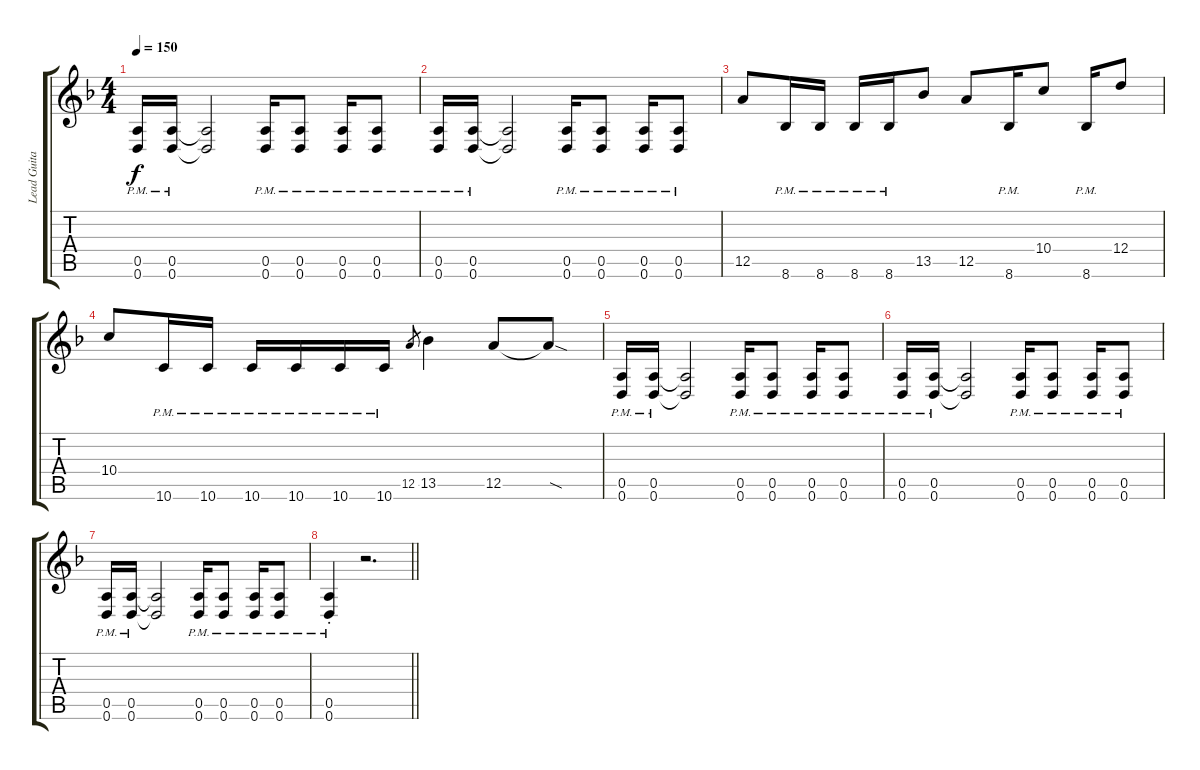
\track ("Lead Guitar" "Lead Guita") {instrument distortionguitar}
\staff {score tabs}
\tuning (E4 B3 G3 D3 A2 D2) {hide}
\ts (4 4)
\tempo 150
\clef g2
\ks f
(0.5{pm} 0.6{pm}).16{dy f} (0.5{pm} 0.6{pm}).16 (0.5{t} 0.6{t}).2 (0.5{pm} 0.6{pm}).16 (0.5{pm} 0.6{pm}).8 (0.5{pm} 0.6{pm}).16 (0.5{pm} 0.6{pm}).8 |
(0.5{pm} 0.6{pm}).16 (0.5{pm} 0.6{pm}).16 (0.5{t} 0.6{t}).2 (0.5{pm} 0.6{pm}).16 (0.5{pm} 0.6{pm}).8 (0.5{pm} 0.6{pm}).16 (0.5{pm} 0.6{pm}).8 |
12.5.8 8.6{pm}.16 8.6{pm}.16 8.6{pm}.16 8.6{pm}.16 13.5.8 12.5.8 8.6{pm}.16 10.4.8 8.6{pm}.16 12.4.8 |
10.4.8 10.6{pm}.16 10.6{pm}.16 10.6{pm}.16 10.6{pm}.16 10.6{pm}.16 10.6{pm}.16 12.5.8{gr} 13.5.4 12.5.8 12.5{sod t}.8 |
(0.5{pm} 0.6{pm}).16 (0.5{pm} 0.6{pm}).16 (0.5{t} 0.6{t}).2 (0.5{pm} 0.6{pm}).16 (0.5{pm} 0.6{pm}).8 (0.5{pm} 0.6{pm}).16 (0.5{pm} 0.6{pm}).8 |
(0.5{pm} 0.6{pm}).16 (0.5{pm} 0.6{pm}).16 (0.5{t} 0.6{t}).2 (0.5{pm} 0.6{pm}).16 (0.5{pm} 0.6{pm}).8 (0.5{pm} 0.6{pm}).16 (0.5{pm} 0.6{pm}).8 |
(0.5{pm} 0.6{pm}).16 (0.5{pm} 0.6{pm}).16 (0.5{t} 0.6{t}).2 (0.5{pm} 0.6{pm}).16 (0.5{pm} 0.6{pm}).8 (0.5{pm} 0.6{pm}).16 (0.5{pm} 0.6{pm}).8 |
\barLineRight lightlight
(0.5{pm st} 0.6{pm st}).4 r.2{d}
